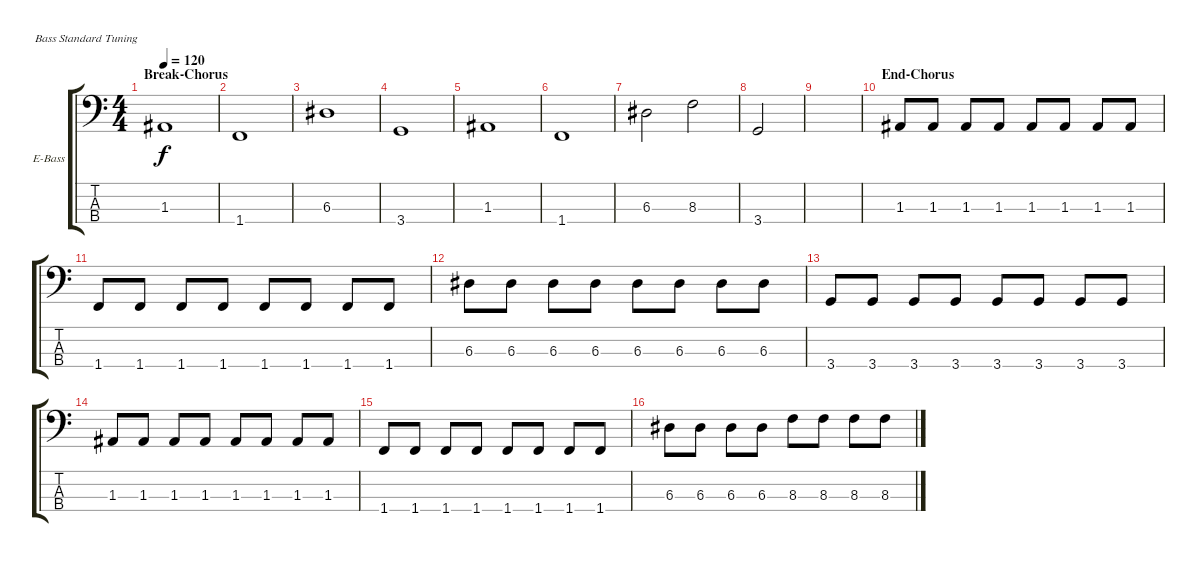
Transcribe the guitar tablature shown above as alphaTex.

\defaultSystemsLayout 4
\bracketExtendMode groupsimilarinstruments
\firstSystemTrackNameOrientation horizontal
\otherSystemsTrackNameOrientation horizontal
\track ("Eka Rock" "E-Bass") {instrument electricbassfinger}
\staff {score tabs}
\tuning (G2 D2 A1 E1)
\ts (4 4)
\section ("" "Break-Chorus")
\tempo 120
\clef f4
\scale
0.333333
\ks c
1.3.1{dy f} |
\scale
0.333333 1.4.1 |
\scale
0.333333 6.3.1 |
\scale
0.333333 3.4.1 |
\scale
0.333333 1.3.1 |
\scale
0.333333 1.4.1 |
\scale
0.333333 6.3.2 8.3.2 |
\scale
0.333333 3.4.2 |
\scale
0.333333 |
\section ("" "End-Chorus")
\scale
0.333333 1.3.8 1.3.8 1.3.8 1.3.8 1.3.8 1.3.8 1.3.8 1.3.8 |
\scale
0.333333 1.4.8 1.4.8 1.4.8 1.4.8 1.4.8 1.4.8 1.4.8 1.4.8 |
\scale
0.333333 6.3.8 6.3.8 6.3.8 6.3.8 6.3.8 6.3.8 6.3.8 6.3.8 |
\scale
0.333333 3.4.8 3.4.8 3.4.8 3.4.8 3.4.8 3.4.8 3.4.8 3.4.8 |
\scale
0.333333 1.3.8 1.3.8 1.3.8 1.3.8 1.3.8 1.3.8 1.3.8 1.3.8 |
\scale
0.333333 1.4.8 1.4.8 1.4.8 1.4.8 1.4.8 1.4.8 1.4.8 1.4.8 |
\scale
0.333333 6.3.8 6.3.8 6.3.8 6.3.8 8.3.8 8.3.8 8.3.8 8.3.8
